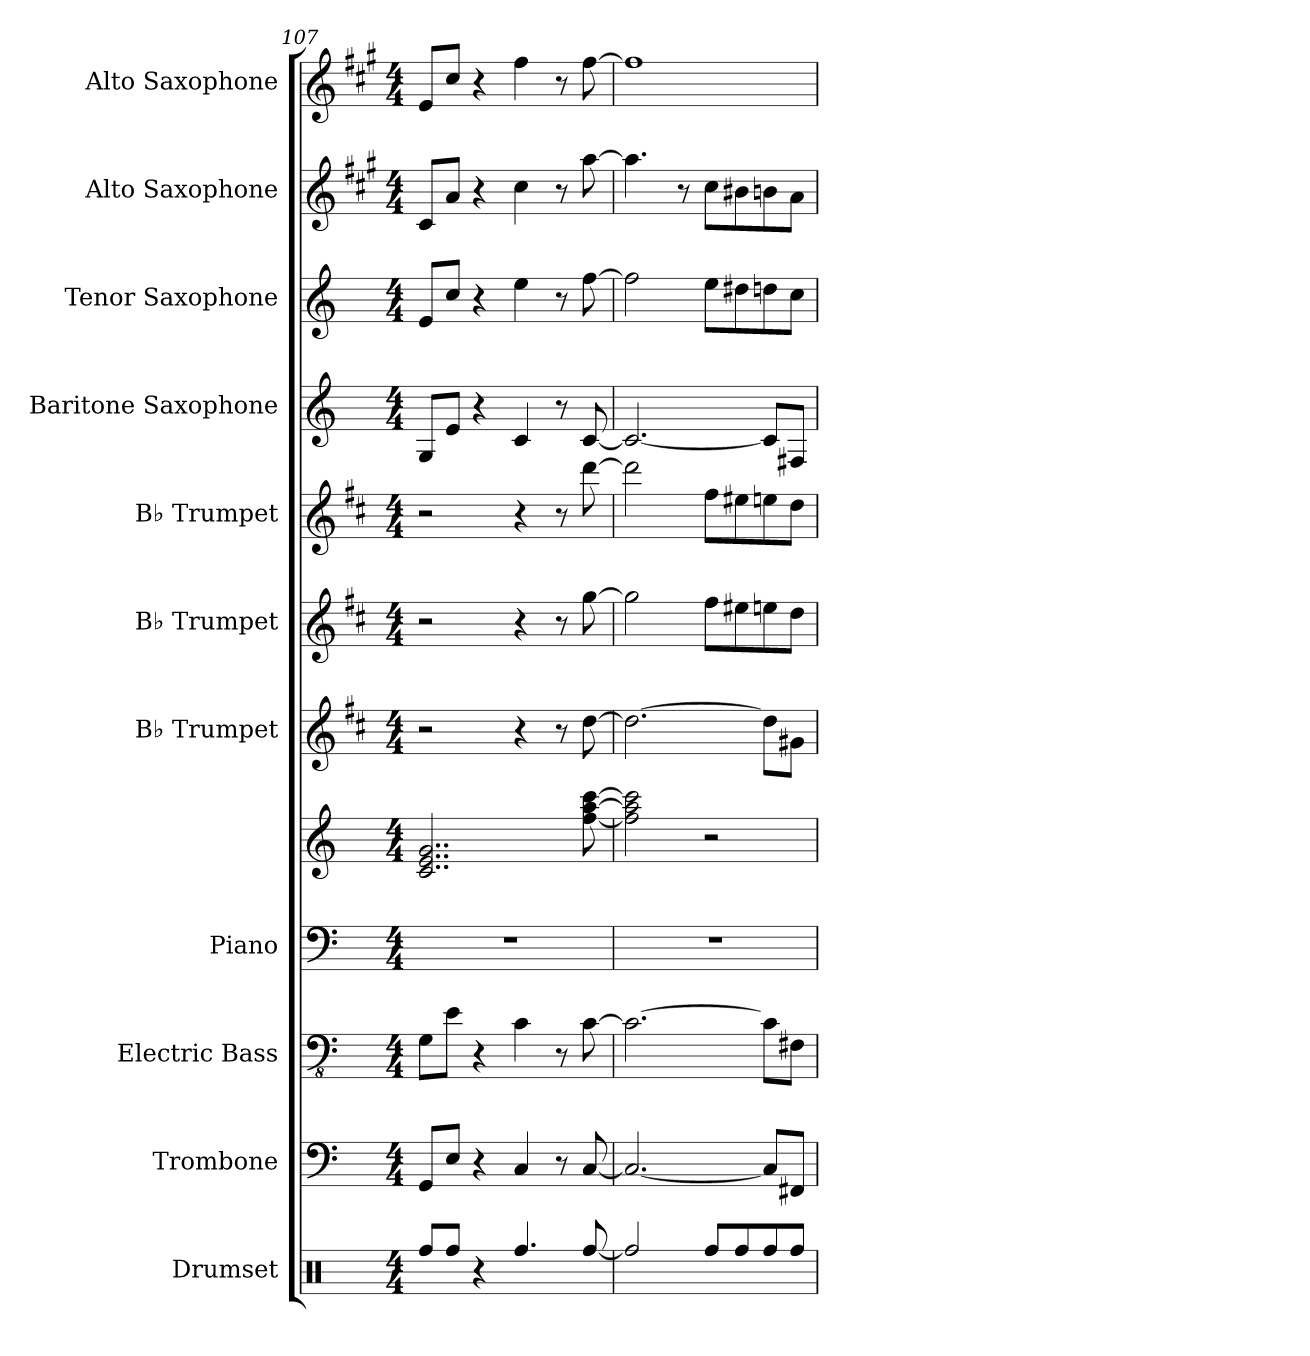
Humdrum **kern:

**kern	**kern	**kern	**kern	**kern	**kern	**kern	**kern	**kern	**kern	**kern	**kern
*part11	*part10	*part9	*part8	*part8	*part7	*part6	*part5	*part4	*part3	*part2	*part1
*staff12	*staff11	*staff10	*staff9	*staff8	*staff7	*staff6	*staff5	*staff4	*staff3	*staff2	*staff1
*I"Drumset	*I"Trombone	*I"Electric Bass	*I"Piano	*	*I"B♭ Trumpet	*I"B♭ Trumpet	*I"B♭ Trumpet	*I"Baritone Saxophone	*I"Tenor Saxophone	*I"Alto Saxophone	*I"Alto Saxophone
*I'Drs.	*I'Trb.	*I'El. B.	*I'Pno.	*	*I'B♭ Tpt.	*I'B♭ Tpt.	*I'B♭ Tpt.	*I'Bar. Sax.	*I'T. Sax.	*I'A. Sax.	*I'A. Sax.
!!LO:PB:g=z
*clefX	*clefF4	*clefFv4	*clefF4	*clefG2	*clefG2	*clefG2	*clefG2	*clefG2	*clefG2	*clefG2	*clefG2
*	*	*	*	*	*ITrd1c2	*ITrd1c2	*ITrd1c2	*ITrd12c21	*ITrd8c14	*ITrd5c9	*ITrd5c9
*k[]	*k[]	*k[]	*k[]	*k[]	*k[]	*k[]	*k[]	*k[]	*k[]	*k[]	*k[]
*M4/4	*M4/4	*M4/4	*M4/4	*M4/4	*M4/4	*M4/4	*M4/4	*M4/4	*M4/4	*M4/4	*M4/4
=107	=107	=107	=107	=107	=107	=107	=107	=107	=107	=107	=107
8Rff/L	8GG/L	8GG\L	1r	2..c/ 2..e/ 2..g/	2r	2r	2r	8GG/L	8E/L	8E/L	8G/L
8Rff/J	8E/J	8E\J	.	.	.	.	.	8E/J	8c/J	8c/J	8e/J
4r	4r	4r	.	.	.	.	.	4r	4r	4r	4r
4.Rff/	4C/	4C\	.	.	4r	4r	4r	4C/	4e\	4e\	4a\
.	8r	8r	.	.	8r	8r	8r	8r	8r	8r	8r
[8Rff/	[8C/	[8C\	.	[8ff\ [8aa\ [8ccc\	[8cc\	[8ff\	[8ccc\	[8C/	[8f\	[8cc\	[8a\
=108	=108	=108	=108	=108	=108	=108	=108	=108	=108	=108	=108
2Rff/]	2.C/_	2.C\_	1r	2ff\] 2aa\] 2ccc\]	2.cc\_	2ff\]	2ccc\]	2.C/_	2f\]	4.cc\]	1a]
.	.	.	.	.	.	.	.	.	.	8r	.
8Rff/L	.	.	.	2r	.	8ee\L	8ee\L	.	8e\L	8e\L	.
8Rff/	.	.	.	.	.	8dd#X\	8dd#X\	.	8d#X\	8d#X\	.
8Rff/	8C/L]	8C\L]	.	.	8cc\L]	8ddn\	8ddn\	8C/L]	8dn\	8dn\	.
8Rff/J	8FF#X/J	8FF#X\J	.	.	8f#X\J	8cc\J	8cc\J	8FF#X/J	8c\J	8c\J	.
=	=	=	=	=	=	=	=	=	=	=	=
*-	*-	*-	*-	*-	*-	*-	*-	*-	*-	*-	*-
